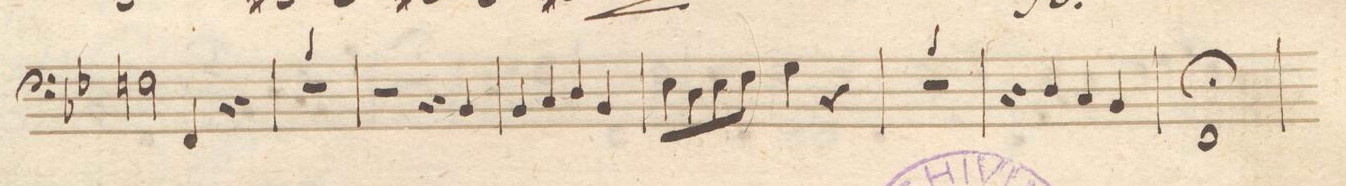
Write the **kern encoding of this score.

**kern	**dynam
*I"Baſso e Violoncello.	*
*clefF4	*
*k[b-e-]	*
*met(C.|)	*
*M2/2	*
2Fn\	.
4FF/	.
4r	.
=64	=64
1r	.
=65	=65
2r	.
4r	.
4BB-/	.
=66	=66
4BB-/	.
4C/	.
4D/	.
4BB-/	.
=67	=67
8E-\L	.
8D\	.
8E-\	.
8F\J	.
4G\	.
4r	.
=68	=68
1r	.
=69	=69
4r	.
4D/	.
4C/	.
4BB-/	.
=70	=70
1FF;	.
=71	=71
*-	*-
